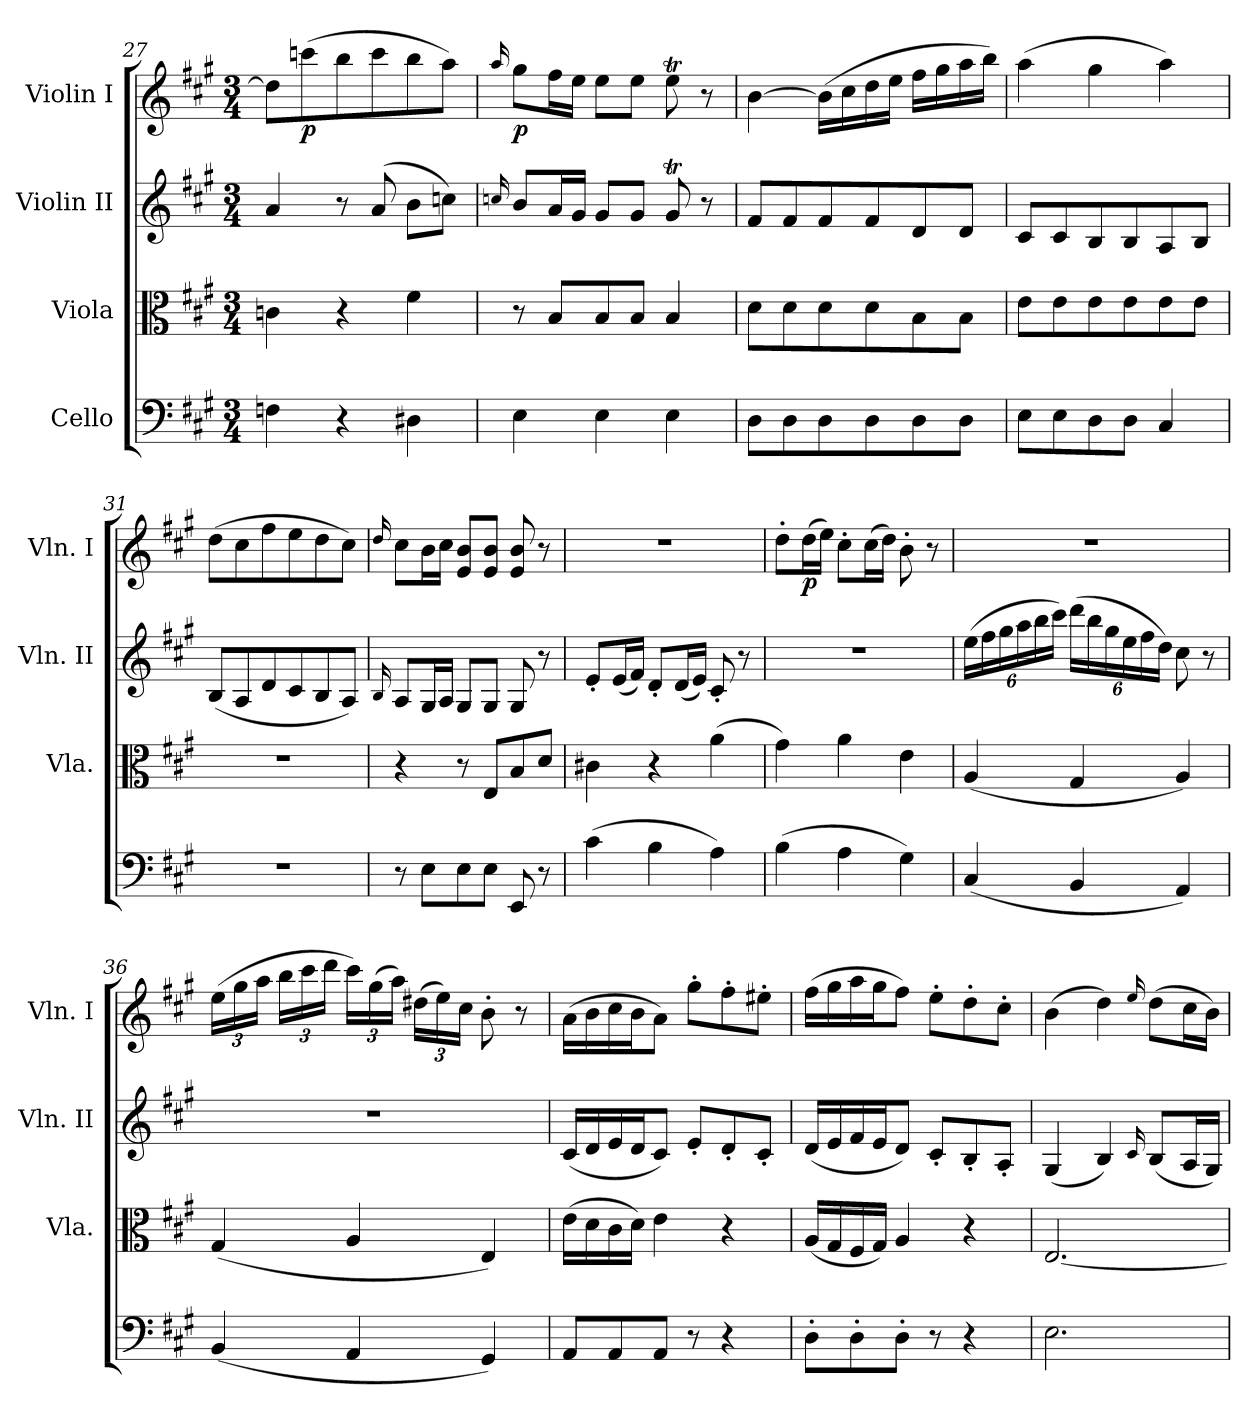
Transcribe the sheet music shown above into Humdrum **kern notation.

**kern	**kern	**kern	**kern	**dynam
*part4	*part3	*part2	*part1	*part1
*staff4	*staff3	*staff2	*staff1	*staff1
*I"Cello	*I"Viola	*I"Violin II	*I"Violin I	*
*	*I'Vla.	*I'Vln. II	*I'Vln. I	*
*clefF4	*clefC3	*clefG2	*clefG2	*
*k[f#c#g#]	*k[f#c#g#]	*k[f#c#g#]	*k[f#c#g#]	*
*A:	*A:	*A:	*A:	*
*M3/4	*M3/4	*M3/4	*M3/4	*
=27	=27	=27	=27	=27
4Fn	4cn	4a	8dd#L]	.
.	.	.	(8cccn	p
4r	4r	8r	8bb	.
.	.	(8a	8ccc	.
4D#X	4f#	8bL	8bb	.
.	.	8ccnJ)	8aaJ)	.
=28	=28	=28	=28	=28
.	.	16qqccn/	16qqaa/	.
4E	8r	8bL	8gg#L	p
.	8BL	16aL	16ff#L	.
.	.	16g#JJ	16eeJJ	.
4E	8B	8g#L	8eeL	.
.	8BJ	8g#J	8eeJ	.
4E	4B	8g#t	8eeT	.
.	.	8r	8r	.
=29	=29	=29	=29	=29
8DL	8dL	8f#L	[4b	.
8D	8d	8f#	.	.
8D	8d	8f#	(16bLL]	.
.	.	.	16cc#	.
8D	8d	8f#	16dd	.
.	.	.	16eeJJ	.
8D	8B	8d	16ff#LL	.
.	.	.	16gg#	.
8DJ	8BJ	8dJ	16aa	.
.	.	.	16bbJJ)	.
=30	=30	=30	=30	=30
8EL	8eL	8c#L	(4aa	.
8E	8e	8c#	.	.
8D	8e	8B	4gg#	.
8DJ	8e	8B	.	.
4C#	8e	8A	4aa)	.
.	8eJ	8BJ	.	.
=31	=31	=31	=31	=31
2.r	2.r	(8BL	(8ddL	.
.	.	8A	8cc#	.
.	.	8d	8ff#	.
.	.	8c#	8ee	.
.	.	8B	8dd	.
.	.	8AJ)	8cc#J)	.
=32	=32	=32	=32	=32
.	.	16qqB/	16qqdd/	.
8r	4r	8AL	8cc#L	.
8EL	.	16G#L	16bL	.
.	.	16AJJ	16cc#JJ	.
8E	8r	8G#L	8e 8bL	.
8EJ	8EL	8G#J	8e 8bJ	.
8EE	8B	8G#	8e 8b	.
8r	8dJ	8r	8r	.
=33	=33	=33	=33	=33
(4c#	4c#X	8e'L	2.r	.
.	.	(16eL	.	.
.	.	16f#JJ)	.	.
4B	4r	8d'L	.	.
.	.	(16dL	.	.
.	.	16eJJ)	.	.
4A)	(4a	8c#'	.	.
.	.	8r	.	.
=34	=34	=34	=34	=34
(4B	4g#)	2.r	8dd'L	.
.	.	.	(16ddL	p
.	.	.	16eeJJ)	.
4A	4a	.	8cc#'L	.
.	.	.	(16cc#L	.
.	.	.	16ddJJ)	.
4G#)	4e	.	8b'	.
.	.	.	8r	.
=35	=35	=35	=35	=35
(4C#	(4A	(24eeLL	2.r	.
.	.	24ff#	.	.
.	.	24gg#	.	.
.	.	24aa	.	.
.	.	24bb	.	.
.	.	24ccc#JJ)	.	.
4BB	4G#	(24dddLL	.	.
.	.	24bb	.	.
.	.	24gg#	.	.
.	.	24ee	.	.
.	.	24ff#	.	.
.	.	24ddJJ)	.	.
4AA)	4A)	8cc#	.	.
.	.	8r	.	.
=36	=36	=36	=36	=36
(4BB	(4G#	2.r	(24eeLL	.
.	.	.	24gg#	.
.	.	.	24aaJJ	.
.	.	.	24bbLL	.
.	.	.	24ccc#	.
.	.	.	24dddJJ	.
4AA	4A	.	24ccc#LL)	.
.	.	.	(24gg#	.
.	.	.	24aaJJ)	.
.	.	.	(24dd#XLL	.
.	.	.	24ee)	.
.	.	.	24cc#JJ	.
4GG#)	4E)	.	8b'	.
.	.	.	8r	.
=37	=37	=37	=37	=37
8AAL	(16eLL	(16c#LL	(16aLL	.
.	16d	16d	16b	.
8AA	16c#	16e	16cc#	.
.	16dJJ)	16dJ	16bJ	.
8AAJ	4e	8c#J)	8aJ)	.
8r	.	8e'L	8gg#'L	.
4r	4r	8d'	8ff#'	.
.	.	8c#'J	8ee#X'J	.
=38	=38	=38	=38	=38
8D'L	(16ALL	(16dLL	(16ff#LL	.
.	16G#	16e	16gg#	.
8D'	16F#	16f#	16aa	.
.	16G#JJ)	16eJ	16gg#J	.
8D'J	4A	8dJ)	8ff#J)	.
8r	.	8c#'L	8ee'L	.
4r	4r	8B'	8dd'	.
.	.	8A'J	8cc#'J	.
=39	=39	=39	=39	=39
2.E	[2.E	(4G#	(4b	.
.	.	4B)	4dd)	.
.	.	16qqc#/	16qqee/	.
.	.	(8BL	(8ddL	.
.	.	16AL	16cc#L	.
.	.	16G#JJ)	16bJJ)	.
=	=	=	=	=
*-	*-	*-	*-	*-
